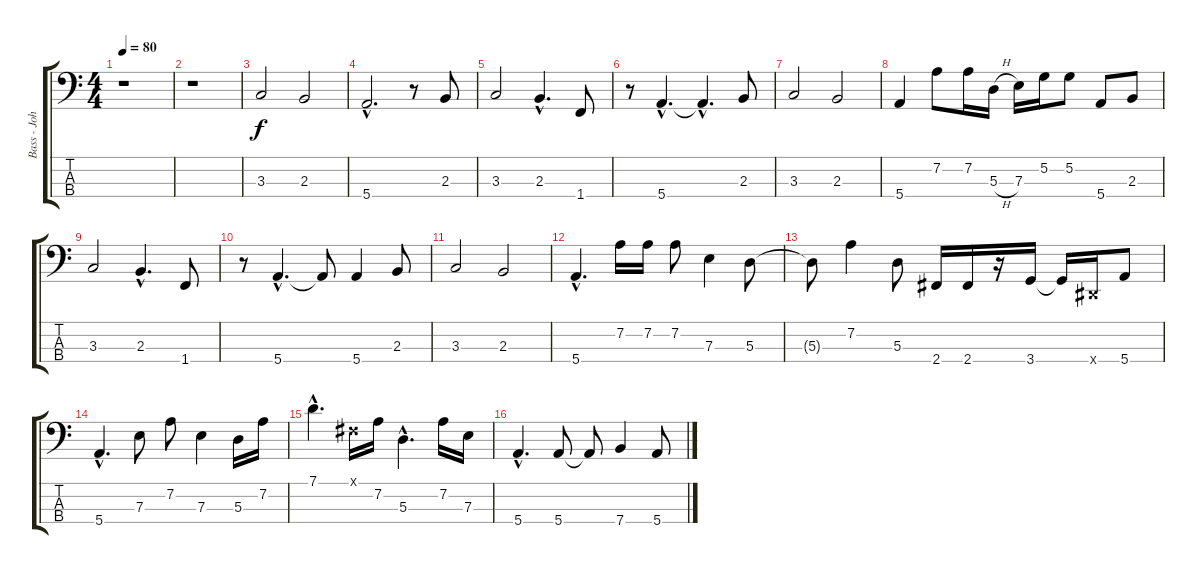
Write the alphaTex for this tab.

\track ("Bass - John Paul Jones" "Bass - Joh") {instrument fretlessbass}
\staff {score tabs}
\tuning (G2 D2 A1 E1) {hide}
\ts (4 4)
\tempo 80
\clef f4
\ks c
r.1{dy f} |
r.1 |
3.3.2 2.3.2 |
5.4{hac}.2{d} r.8 2.3.8 |
3.3.2 2.3{hac}.4{d} 1.4.8 |
r.8 5.4{hac}.4{d} 5.4{hac t}.4{d} 2.3.8 |
3.3.2 2.3.2 |
5.4.4 7.2.8 7.2.16 5.3{h}.16 7.3.16 5.2.16 5.2.8 5.4.8 2.3.8 |
3.3.2 2.3{hac}.4{d} 1.4.8 |
r.8 5.4{hac}.4{d} 5.4{t}.8 5.4.4 2.3.8 |
3.3.2 2.3.2 |
5.4{hac}.4{d} 7.2.16 7.2.16 7.2.8 7.3.4 5.3.8 |
5.3{t}.8 7.2.4 5.3.8 2.4.16 2.4.16 r.16 3.4.16 3.4{t}.16 -1.4{x}.16 5.4.8 |
5.4{hac}.4{d} 7.3.8 7.2.8 7.3.4 5.3.16 7.2.16 |
7.1{hac}.4{d} -1.1{x}.16 7.2.16 5.3{hac}.4{d} 7.2.16 7.3.16 |
5.4{hac}.4{d} 5.4.8 5.4{t}.8 7.4.4 5.4.8
